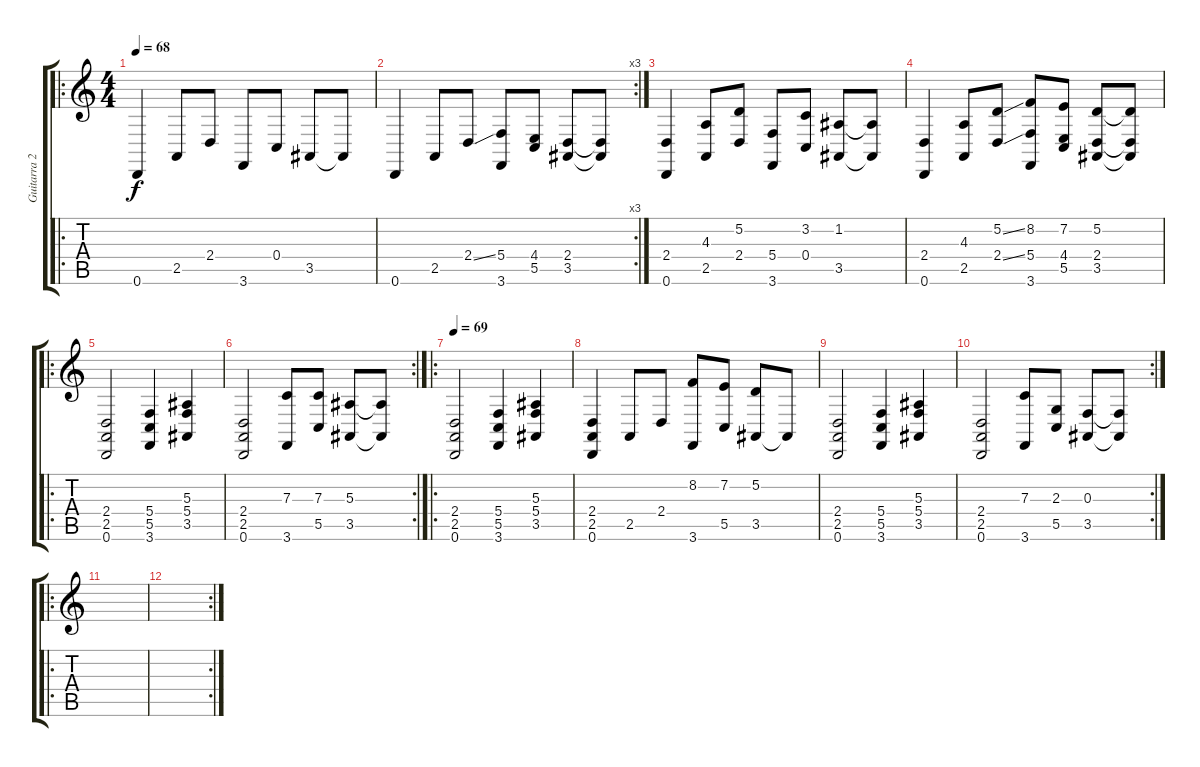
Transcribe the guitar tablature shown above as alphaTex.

\track ("Guitarra 2" "Guitarra 2") {instrument electricgrandpiano}
\staff {score tabs}
\tuning (D4 A3 F3 C3 G2 D2) {hide}
\ro
\ts (4 4)
\tempo 68
\clef g2
\ks c
0.6.4{dy f instrument electricgrandpiano} 2.5.8 2.4.8 3.6.8 0.4.8 3.5.8 3.5{t}.8 |
\rc 3
0.6.4 2.5.8 2.4{ss}.8 (5.4 3.6).8 (4.4 5.5).8 (2.4 3.5).8 (2.4{t} 3.5{t}).8 |
(2.4 0.6).4 (4.3 2.5).8 (5.2 2.4).8 (5.4 3.6).8 (3.2 0.4).8 (1.2 3.5).8 (1.2{t} 3.5{t}).8 |
(2.4 0.6).4 (4.3 2.5).8 (5.2{ss} 2.4{ss}).8 (8.2 5.4 3.6).8 (7.2 4.4 5.5).8 (5.2 2.4 3.5).8 (5.2{t} 2.4{t} 3.5{t}).8 |
\ro
(2.4 2.5 0.6).2{volume 16 instrument overdrivenguitar} (5.4 5.5 3.6).4 (5.3 5.4 3.5).4 |
\rc 2
(2.4 2.5 0.6).2 (7.3 3.6).8 (7.3 5.5).8 (5.3 3.5).8 (5.3{t} 3.5{t}).8 |
\ro
\tempo 69
(2.4 2.5 0.6).2 (5.4 5.5 3.6).4 (5.3 5.4 3.5).4 |
(2.4 2.5 0.6).4 2.5.8 2.4.8 (8.2 3.6).8 (7.2 5.5).8 (5.2 3.5).8 3.5{t}.8 |
(2.4 2.5 0.6).2 (5.4 5.5 3.6).4 (5.3 5.4 3.5).4 |
\rc 2
(2.4 2.5 0.6).2 (7.3 3.6).8 (2.3 5.5).8 (0.3 3.5).8 (0.3{t} 3.5{t}).8 |
\ro
|
\rc 2
